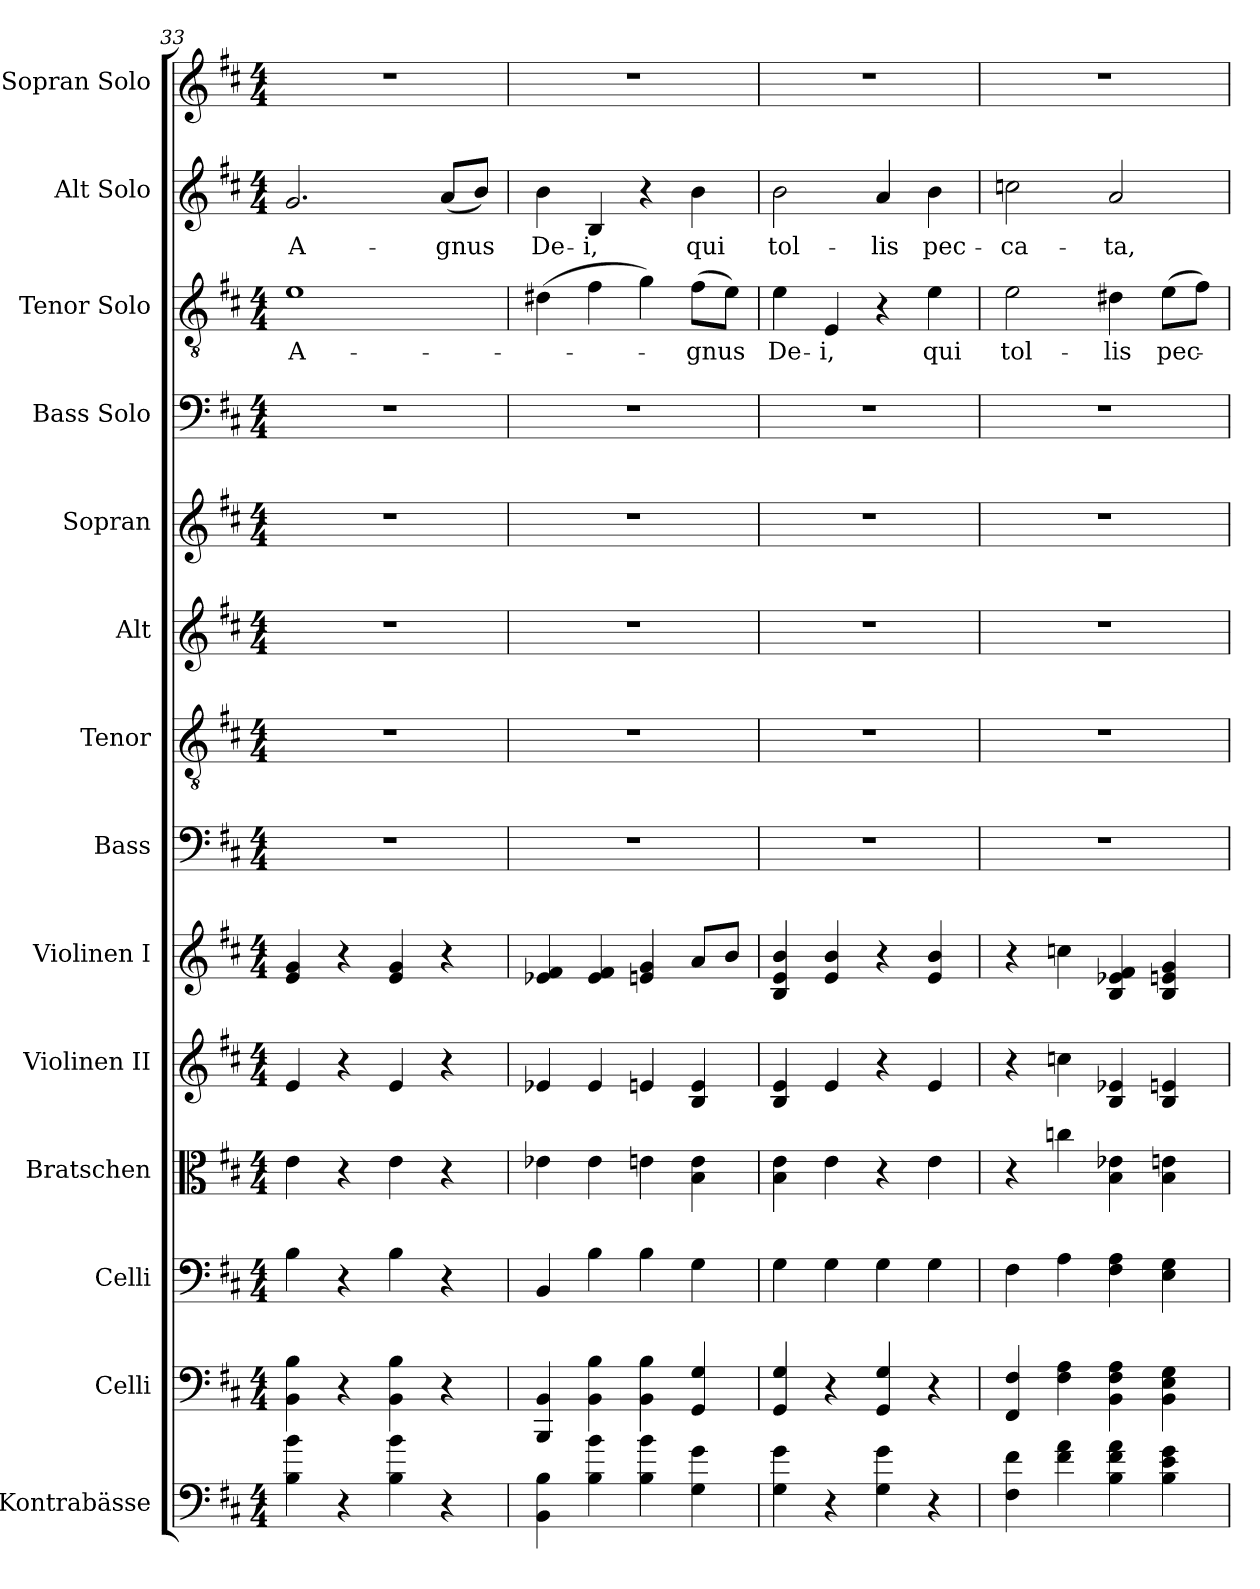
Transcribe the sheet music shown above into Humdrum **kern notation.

**kern	**kern	**kern	**kern	**kern	**kern	**kern	**kern	**kern	**kern	**kern	**kern	**text	**kern	**text	**kern
*part14	*part13	*part12	*part11	*part10	*part9	*part8	*part7	*part6	*part5	*part4	*part3	*part3	*part2	*part2	*part1
*staff14	*staff13	*staff12	*staff11	*staff10	*staff9	*staff8	*staff7	*staff6	*staff5	*staff4	*staff3	*staff3	*staff2	*staff2	*staff1
*I"Kontrabässe	*I"Celli	*I"Celli	*I"Bratschen	*I"Violinen II	*I"Violinen I	*I"Bass	*I"Tenor	*I"Alt	*I"Sopran	*I"Bass Solo	*I"Tenor Solo	*	*I"Alt Solo	*	*I"Sopran Solo
*	*I'Cl.	*	*	*	*I'Vl.	*I'B.	*I'T.	*I'A.	*I'S.	*I'B.S.	*I'T.S.	*	*I'A.S.	*	*I'S.S.
*clefF4	*clefF4	*clefF4	*clefC3	*clefG2	*clefG2	*clefF4	*clefGv2	*clefG2	*clefG2	*clefF4	*clefGv2	*	*clefG2	*	*clefG2
*ITrd7c12	*	*	*	*	*	*	*	*	*	*	*	*	*	*	*
*k[f#c#]	*k[f#c#]	*k[f#c#]	*k[f#c#]	*k[f#c#]	*k[f#c#]	*k[f#c#]	*k[f#c#]	*k[f#c#]	*k[f#c#]	*k[f#c#]	*k[f#c#]	*	*k[f#c#]	*	*k[f#c#]
*M4/4	*M4/4	*M4/4	*M4/4	*M4/4	*M4/4	*M4/4	*M4/4	*M4/4	*M4/4	*M4/4	*M4/4	*	*M4/4	*	*M4/4
=33	=33	=33	=33	=33	=33	=33	=33	=33	=33	=33	=33	=33	=33	=33	=33
!	!	!	!	!	!	!	!	!	!	!	!	!LO:LY:b	!	!LO:LY:b	!
4BB\ 4B\	4BB\ 4B\	4B\	4e\	4e/	4e/ 4g/	1r	1r	1r	1r	1r	1e	-A-	2.g/	-A-	1r
4r	4r	4r	4r	4r	4r	.	.	.	.	.	.	.	.	.	.
4BB\ 4B\	4BB\ 4B\	4B\	4e\	4e/	4e/ 4g/	.	.	.	.	.	.	.	.	.	.
!	!	!	!	!	!	!	!	!	!	!	!	!	!	!LO:LY:b	!
4r	4r	4r	4r	4r	4r	.	.	.	.	.	.	.	(<8a/L	gnus	.
.	.	.	.	.	.	.	.	.	.	.	.	.	8b/J)	.	.
!!LO:LB:g=z
=34	=34	=34	=34	=34	=34	=34	=34	=34	=34	=34	=34	=34	=34	=34	=34
!	!	!	!	!	!	!	!	!	!	!	!	!	!	!LO:LY:b	!
4BBB\ 4BB\	4BBB/ 4BB/	4BB/	4e-X\	4e-X/	4e-X/ 4f#/	1r	1r	1r	1r	1r	(>4d#X\	.	4b\	-De-	1r
!	!	!	!	!	!	!	!	!	!	!	!	!	!	!LO:LY:b	!
4BB\ 4B\	4BB\ 4B\	4B\	4e-\	4e-/	4e-/ 4f#/	.	.	.	.	.	4f#\	.	4B/	i,	.
4BB\ 4B\	4BB\ 4B\	4B\	4en\	4en/	4en/ 4g/	.	.	.	.	.	4g\)	.	4r	.	.
!	!	!	!	!	!	!	!	!	!	!	!	!LO:LY:b	!	!LO:LY:b	!
4GG\ 4G\	4GG/ 4G/	4G\	4B\ 4e\	4B/ 4e/	8a/L	.	.	.	.	.	(>8f#\L	gnus	4b\	qui	.
.	.	.	.	.	8b/J	.	.	.	.	.	8e\J)	.	.	.	.
=35	=35	=35	=35	=35	=35	=35	=35	=35	=35	=35	=35	=35	=35	=35	=35
!	!	!	!	!	!	!	!	!	!	!	!	!LO:LY:b	!	!LO:LY:b	!
4GG\ 4G\	4GG/ 4G/	4G\	4B\ 4e\	4B/ 4e/	4B/ 4e/ 4b/	1r	1r	1r	1r	1r	4e\	-De-	2b\	-tol-	1r
!	!	!	!	!	!	!	!	!	!	!	!	!LO:LY:b	!	!	!
4r	4r	4G\	4e\	4e/	4e/ 4b/	.	.	.	.	.	4E/	i,	.	.	.
!	!	!	!	!	!	!	!	!	!	!	!	!	!	!LO:LY:b	!
4GG\ 4G\	4GG/ 4G/	4G\	4r	4r	4r	.	.	.	.	.	4r	.	4a/	lis	.
!	!	!	!	!	!	!	!	!	!	!	!	!LO:LY:b	!	!LO:LY:b	!
4r	4r	4G\	4e\	4e/	4e/ 4b/	.	.	.	.	.	4e\	qui	4b\	-pec-	.
=36	=36	=36	=36	=36	=36	=36	=36	=36	=36	=36	=36	=36	=36	=36	=36
!	!	!	!	!	!	!	!	!	!	!	!	!LO:LY:b	!	!LO:LY:b	!
4FF#\ 4F#\	4FF#/ 4F#/	4F#\	4r	4r	4r	1r	1r	1r	1r	1r	2e\	-tol-	2ccn\	-ca-	1r
4F#\ 4A\	4F#\ 4A\	4A\	4ccn\	4ccn\	4ccn\	.	.	.	.	.	.	.	.	.	.
!	!	!	!	!	!	!	!	!	!	!	!	!LO:LY:b	!	!LO:LY:b	!
4BB\ 4F#\ 4A\	4BB\ 4F#\ 4A\	4F#\ 4A\	4B\ 4e-X\	4B/ 4e-X/	4B/ 4e-X/ 4f#/	.	.	.	.	.	4d#X\	lis	2a/	ta,	.
!	!	!	!	!	!	!	!	!	!	!	!	!LO:LY:b	!	!	!
4BB\ 4E\ 4G\	4BB\ 4E\ 4G\	4E\ 4G\	4B\ 4en\	4B/ 4en/	4B/ 4en/ 4g/	.	.	.	.	.	(>8e\L	-pec-	.	.	.
.	.	.	.	.	.	.	.	.	.	.	8f#\J)	.	.	.	.
=	=	=	=	=	=	=	=	=	=	=	=	=	=	=	=
*-	*-	*-	*-	*-	*-	*-	*-	*-	*-	*-	*-	*-	*-	*-	*-
